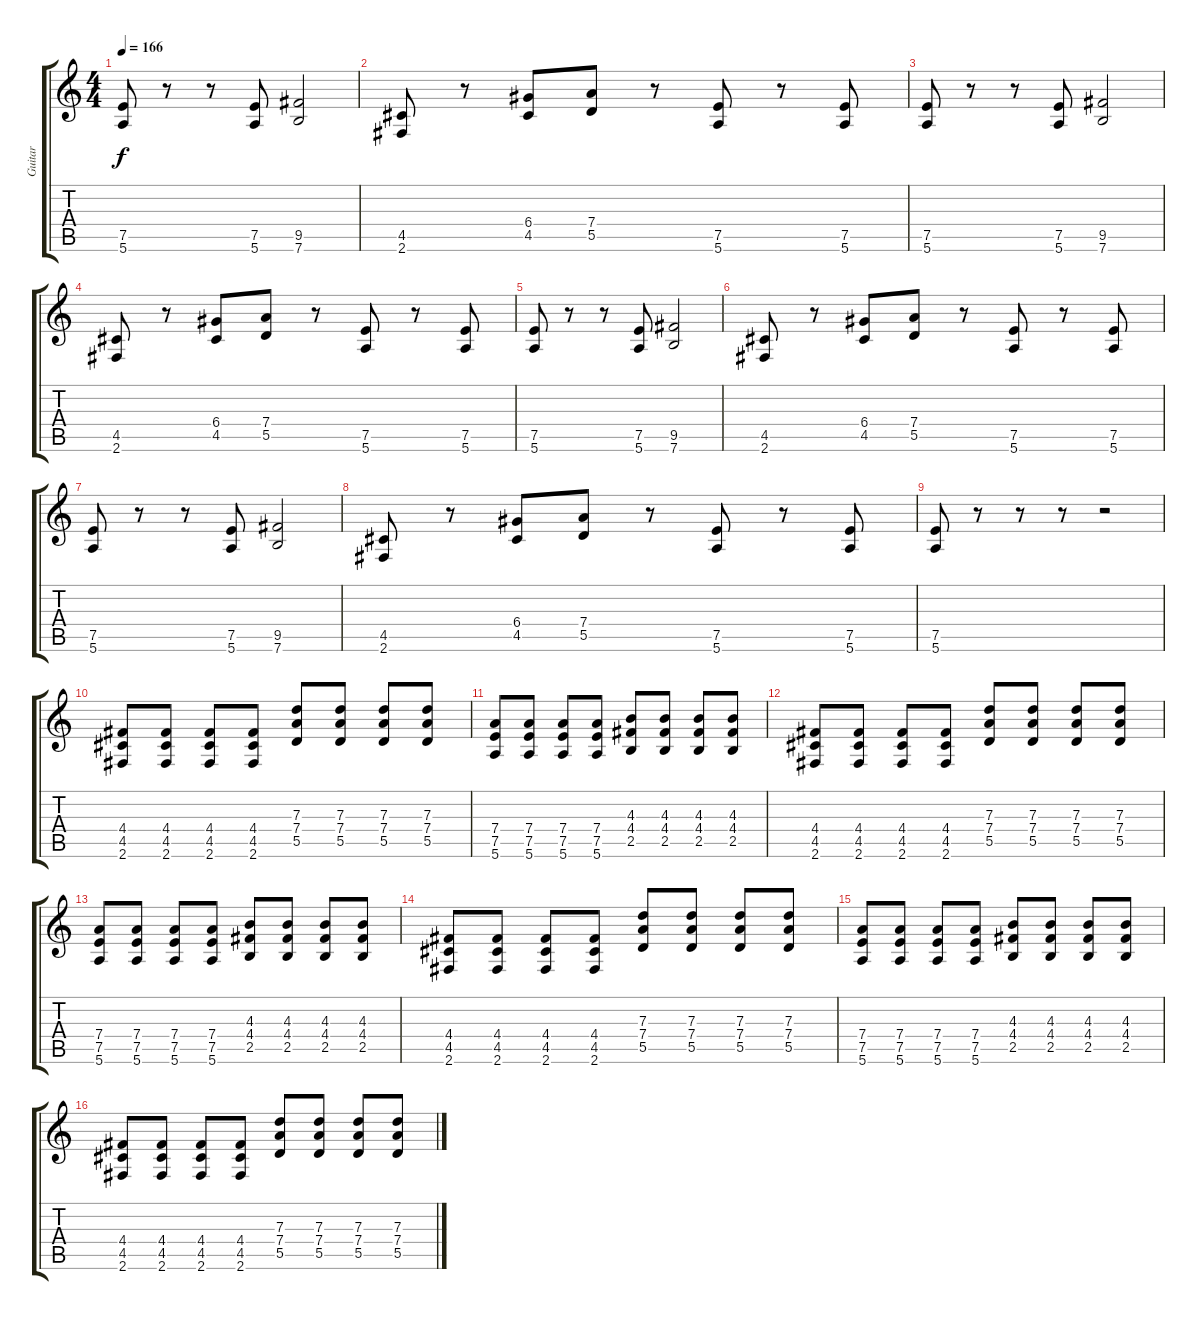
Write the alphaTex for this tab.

\track ("Guitar" "Guitar") {instrument distortionguitar}
\staff {score tabs}
\tuning (E4 B3 G3 D3 A2 E2) {hide}
\ts (4 4)
\tempo 166
\clef g2
\ks c
(7.5 5.6).8{dy f} r.8 r.8 (7.5 5.6).8 (9.5 7.6).2 |
(4.5 2.6).8 r.8 (6.4 4.5).8 (7.4 5.5).8 r.8 (7.5 5.6).8 r.8 (7.5 5.6).8 |
(7.5 5.6).8 r.8 r.8 (7.5 5.6).8 (9.5 7.6).2 |
(4.5 2.6).8 r.8 (6.4 4.5).8 (7.4 5.5).8 r.8 (7.5 5.6).8 r.8 (7.5 5.6).8 |
(7.5 5.6).8 r.8 r.8 (7.5 5.6).8 (9.5 7.6).2 |
(4.5 2.6).8 r.8 (6.4 4.5).8 (7.4 5.5).8 r.8 (7.5 5.6).8 r.8 (7.5 5.6).8 |
(7.5 5.6).8 r.8 r.8 (7.5 5.6).8 (9.5 7.6).2 |
(4.5 2.6).8 r.8 (6.4 4.5).8 (7.4 5.5).8 r.8 (7.5 5.6).8 r.8 (7.5 5.6).8 |
(7.5 5.6).8 r.8 r.8 r.8 r.2 |
(4.4 4.5 2.6).8 (4.4 4.5 2.6).8 (4.4 4.5 2.6).8 (4.4 4.5 2.6).8 (7.3 7.4 5.5).8 (7.3 7.4 5.5).8 (7.3 7.4 5.5).8 (7.3 7.4 5.5).8 |
(7.4 7.5 5.6).8 (7.4 7.5 5.6).8 (7.4 7.5 5.6).8 (7.4 7.5 5.6).8 (4.3 4.4 2.5).8 (4.3 4.4 2.5).8 (4.3 4.4 2.5).8 (4.3 4.4 2.5).8 |
(4.4 4.5 2.6).8 (4.4 4.5 2.6).8 (4.4 4.5 2.6).8 (4.4 4.5 2.6).8 (7.3 7.4 5.5).8 (7.3 7.4 5.5).8 (7.3 7.4 5.5).8 (7.3 7.4 5.5).8 |
(7.4 7.5 5.6).8 (7.4 7.5 5.6).8 (7.4 7.5 5.6).8 (7.4 7.5 5.6).8 (4.3 4.4 2.5).8 (4.3 4.4 2.5).8 (4.3 4.4 2.5).8 (4.3 4.4 2.5).8 |
(4.4 4.5 2.6).8 (4.4 4.5 2.6).8 (4.4 4.5 2.6).8 (4.4 4.5 2.6).8 (7.3 7.4 5.5).8 (7.3 7.4 5.5).8 (7.3 7.4 5.5).8 (7.3 7.4 5.5).8 |
(7.4 7.5 5.6).8 (7.4 7.5 5.6).8 (7.4 7.5 5.6).8 (7.4 7.5 5.6).8 (4.3 4.4 2.5).8 (4.3 4.4 2.5).8 (4.3 4.4 2.5).8 (4.3 4.4 2.5).8 |
(4.4 4.5 2.6).8 (4.4 4.5 2.6).8 (4.4 4.5 2.6).8 (4.4 4.5 2.6).8 (7.3 7.4 5.5).8 (7.3 7.4 5.5).8 (7.3 7.4 5.5).8 (7.3 7.4 5.5).8
